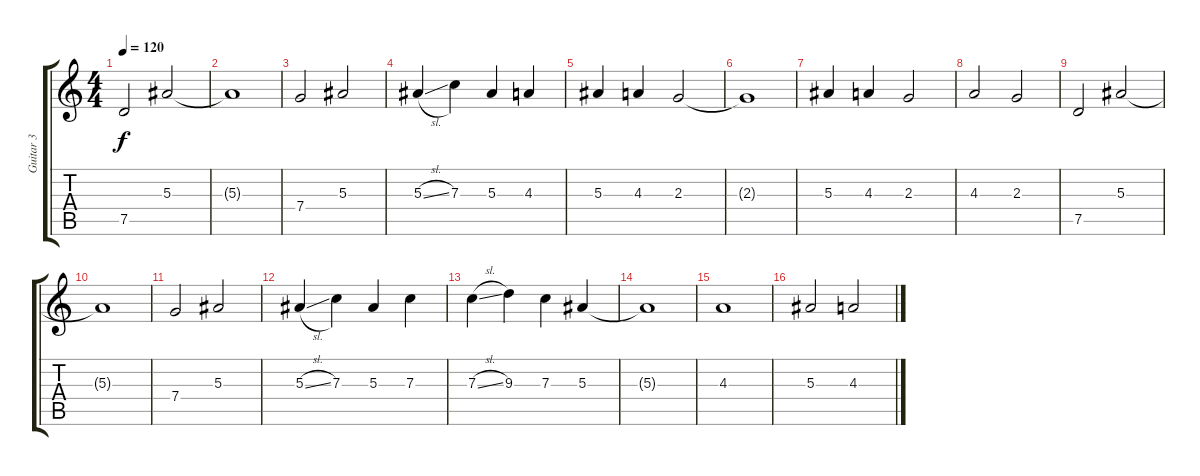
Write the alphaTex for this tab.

\track ("Guitar 3" "Guitar 3") {instrument electricguitarclean}
\staff {score tabs}
\tuning (D4 A3 F3 C3 G2 C2) {hide}
\ts (4 4)
\tempo 120
\clef g2
\ks c
7.5.2{dy f} 5.3.2 |
5.3{t}.1 |
7.4.2 5.3.2 |
5.3{sl}.4 7.3.4 5.3.4 4.3.4 |
5.3.4 4.3.4 2.3.2 |
2.3{t}.1 |
5.3.4 4.3.4 2.3.2 |
4.3.2 2.3.2 |
7.5.2 5.3.2 |
5.3{t}.1 |
7.4.2 5.3.2 |
5.3{sl}.4 7.3.4 5.3.4 7.3.4 |
7.3{sl}.4 9.3.4 7.3.4 5.3.4 |
5.3{t}.1 |
4.3.1 |
5.3.2 4.3.2
